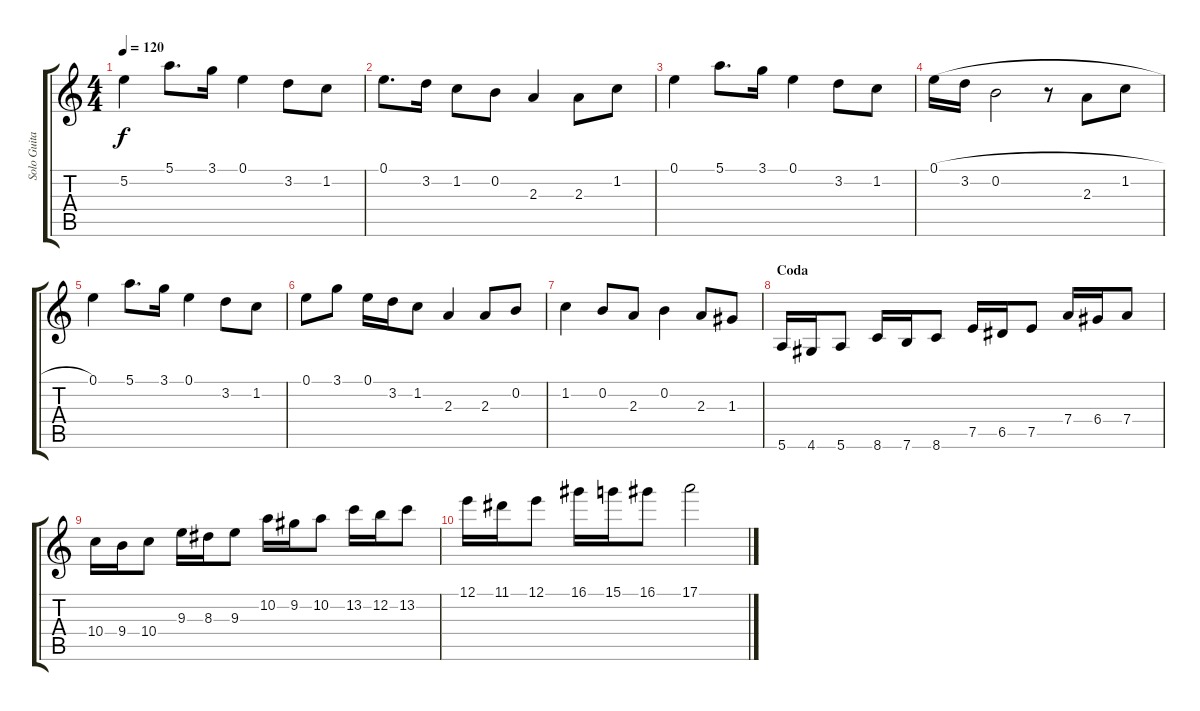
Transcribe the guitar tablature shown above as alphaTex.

\track ("Solo Guitar" "Solo Guita") {instrument acousticguitarsteel}
\staff {score tabs}
\tuning (E4 B3 G3 D3 A2 E2) {hide}
\ts (4 4)
\tempo 120
\clef g2
\ks c
5.2.4{dy f} 5.1.8{d} 3.1.16 0.1.4 3.2.8 1.2.8 |
0.1.8{d} 3.2.16 1.2.8 0.2.8 2.3.4 2.3.8 1.2.8 |
0.1.4 5.1.8{d} 3.1.16 0.1.4 3.2.8 1.2.8 |
0.1{h}.16 3.2.16 0.2.2 r.8 2.3.8 1.2.8 |
0.1.4 5.1.8{d} 3.1.16 0.1.4 3.2.8 1.2.8 |
0.1.8 3.1.8 0.1.16 3.2.16 1.2.8 2.3.4 2.3.8 0.2.8 |
1.2.4 0.2.8 2.3.8 0.2.4 2.3.8 1.3.8 |
\section ("" "Coda")
5.6.16 4.6.16 5.6.8 8.6.16 7.6.16 8.6.8 7.5.16 6.5.16 7.5.8 7.4.16 6.4.16 7.4.8 |
10.4.16 9.4.16 10.4.8 9.3.16 8.3.16 9.3.8 10.2.16 9.2.16 10.2.8 13.2.16 12.2.16 13.2.8 |
12.1.16 11.1.16 12.1.8 16.1.16 15.1.16 16.1.8 17.1.2
